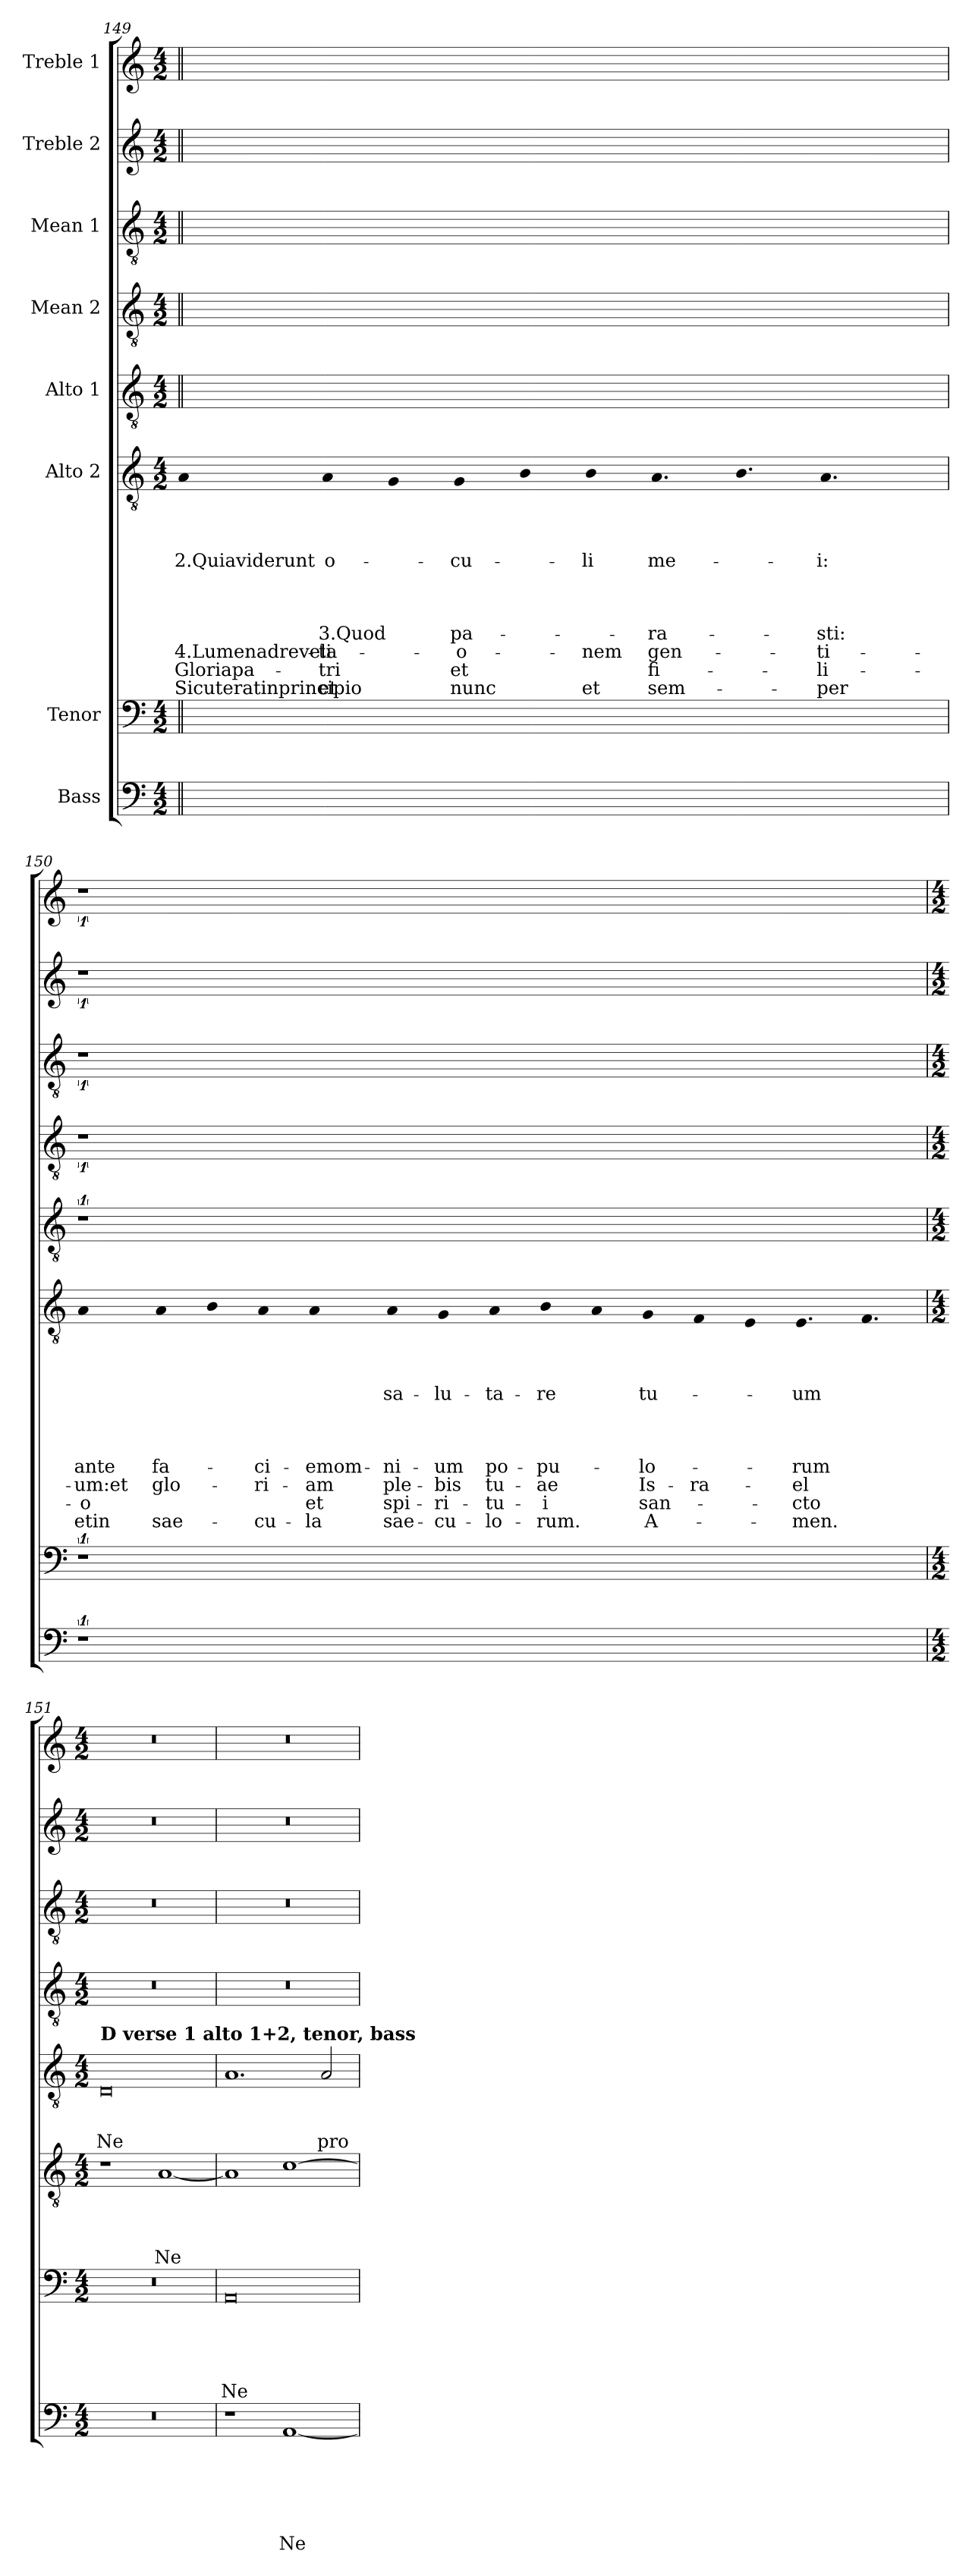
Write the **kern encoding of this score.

**kern	**text	**text	**text	**text	**text	**text	**kern	**text	**text	**text	**text	**text	**kern	**text	**text	**text	**text	**text	**text	**text	**text	**text	**text	**text	**kern	**text	**text	**text	**kern	**kern	**kern	**kern
*part8	*part8	*part8	*part8	*part8	*part8	*part8	*part7	*part7	*part7	*part7	*part7	*part7	*part6	*part6	*part6	*part6	*part6	*part6	*part6	*part6	*part6	*part6	*part6	*part6	*part5	*part5	*part5	*part5	*part4	*part3	*part2	*part1
*staff8	*staff8	*staff8	*staff8	*staff8	*staff8	*staff8	*staff7	*staff7	*staff7	*staff7	*staff7	*staff7	*staff6	*staff6	*staff6	*staff6	*staff6	*staff6	*staff6	*staff6	*staff6	*staff6	*staff6	*staff6	*staff5	*staff5	*staff5	*staff5	*staff4	*staff3	*staff2	*staff1
*I"Bass	*	*	*	*	*	*	*I"Tenor	*	*	*	*	*	*I"Alto 2	*	*	*	*	*	*	*	*	*	*	*	*I"Alto 1	*	*	*	*I"Mean 2	*I"Mean 1	*I"Treble 2	*I"Treble 1
!!LO:LB:g=z
*clefF4	*	*	*	*	*	*	*clefF4	*	*	*	*	*	*clefGv2	*	*	*	*	*	*	*	*	*	*	*	*clefGv2	*	*	*	*clefGv2	*clefGv2	*clefG2	*clefG2
*k[]	*	*	*	*	*	*	*k[]	*	*	*	*	*	*k[]	*	*	*	*	*	*	*	*	*	*	*	*k[]	*	*	*	*k[]	*k[]	*k[]	*k[]
*C:	*	*	*	*	*	*	*C:	*	*	*	*	*	*C:	*	*	*	*	*	*	*	*	*	*	*	*C:	*	*	*	*C:	*C:	*C:	*C:
*M4/2	*	*	*	*	*	*	*M4/2	*	*	*	*	*	*M4/2	*	*	*	*	*	*	*	*	*	*	*	*M4/2	*	*	*	*M4/2	*M4/2	*M4/2	*M4/2
=149	=149	=149	=149	=149	=149	=149	=149	=149	=149	=149	=149	=149	=149	=149	=149	=149	=149	=149	=149	=149	=149	=149	=149	=149	=149	=149	=149	=149	=149	=149	=149	=149
!	!	!	!	!	!	!	!	!	!	!	!	!	!LO:N:head=solid	!	!	!	!	!	!	!	!	!	!	!	!	!	!	!	!	!	!	!
000.r	.	.	.	.	.	.	000.r	.	.	.	.	.	0A	.	.	.	2.Quiaviderunt	.	.	.	.	4.Lumenadrevela-	Gloriapa-	Sicuteratinprincipio	000.r	.	.	.	000.r	000.r	000.r	000.r
!	!	!	!	!	!	!	!	!	!	!	!	!	!LO:N:head=solid	!	!	!	!	!	!	!	!	!	!	!	!	!	!	!	!	!	!	!
.	.	.	.	.	.	.	.	.	.	.	.	.	1A	.	.	.	o-	.	.	.	3.Quod	-ti-	-tri	et	.	.	.	.	.	.	.	.
!	!	!	!	!	!	!	!	!	!	!	!	!	!LO:N:head=solid	!	!	!	!	!	!	!	!	!	!	!	!	!	!	!	!	!	!	!
.	.	.	.	.	.	.	.	.	.	.	.	.	1G	.	.	.	.	.	.	.	.	.	.	.	.	.	.	.	.	.	.	.
!	!	!	!	!	!	!	!	!	!	!	!	!	!LO:N:head=solid	!	!	!	!	!	!	!	!	!	!	!	!	!	!	!	!	!	!	!
.	.	.	.	.	.	.	.	.	.	.	.	.	1G	.	.	.	-cu-	.	.	.	pa-	-o-	et	nunc	.	.	.	.	.	.	.	.
!	!	!	!	!	!	!	!	!	!	!	!	!	!LO:N:head=solid	!	!	!	!	!	!	!	!	!	!	!	!	!	!	!	!	!	!	!
.	.	.	.	.	.	.	.	.	.	.	.	.	1B	.	.	.	.	.	.	.	.	.	.	.	.	.	.	.	.	.	.	.
!	!	!	!	!	!	!	!	!	!	!	!	!	!LO:N:head=solid	!	!	!	!	!	!	!	!	!	!	!	!	!	!	!	!	!	!	!
.	.	.	.	.	.	.	.	.	.	.	.	.	1B	.	.	.	-li	.	.	.	.	-nem	.	et	.	.	.	.	.	.	.	.
!	!	!	!	!	!	!	!	!	!	!	!	!	!LO:N:head=solid	!	!	!	!	!	!	!	!	!	!	!	!	!	!	!	!	!	!	!
.	.	.	.	.	.	.	.	.	.	.	.	.	1.A	.	.	.	me-	.	.	.	-ra-	gen-	fi-	sem-	.	.	.	.	.	.	.	.
!	!	!	!	!	!	!	!	!	!	!	!	!	!LO:N:head=solid	!	!	!	!	!	!	!	!	!	!	!	!	!	!	!	!	!	!	!
.	.	.	.	.	.	.	.	.	.	.	.	.	1.B	.	.	.	.	.	.	.	.	.	.	.	.	.	.	.	.	.	.	.
!	!	!	!	!	!	!	!	!	!	!	!	!	!LO:N:head=solid	!	!	!	!	!	!	!	!	!	!	!	!	!	!	!	!	!	!	!
.	.	.	.	.	.	.	.	.	.	.	.	.	1.A	.	.	.	-i:	.	.	.	-sti:	-ti-	-li-	-per	.	.	.	.	.	.	.	.
.	.	.	.	.	.	.	.	.	.	.	.	.	2ryy	.	.	.	.	.	.	.	.	.	.	.	.	.	.	.	.	.	.	.
=150	=150	=150	=150	=150	=150	=150	=150	=150	=150	=150	=150	=150	=150	=150	=150	=150	=150	=150	=150	=150	=150	=150	=150	=150	=150	=150	=150	=150	=150	=150	=150	=150
!	!	!	!	!	!	!	!	!	!	!	!	!	!LO:N:head=solid	!	!	!	!	!	!	!	!	!	!	!	!	!	!	!	!	!	!	!
1%18r	.	.	.	.	.	.	1%18r	.	.	.	.	.	0A	.	.	.	.	.	.	.	ante	-um:et	-o	etin	1%18r	.	.	.	1%18r	1%18r	1%18r	1%18r
!	!	!	!	!	!	!	!	!	!	!	!	!	!LO:N:head=solid	!	!	!	!	!	!	!	!	!	!	!	!	!	!	!	!	!	!	!
.	.	.	.	.	.	.	.	.	.	.	.	.	1A	.	.	.	.	.	.	.	fa-	glo-	.	sae-	.	.	.	.	.	.	.	.
!	!	!	!	!	!	!	!	!	!	!	!	!	!LO:N:head=solid	!	!	!	!	!	!	!	!	!	!	!	!	!	!	!	!	!	!	!
.	.	.	.	.	.	.	.	.	.	.	.	.	1B	.	.	.	.	.	.	.	.	.	.	.	.	.	.	.	.	.	.	.
!	!	!	!	!	!	!	!	!	!	!	!	!	!LO:N:head=solid	!	!	!	!	!	!	!	!	!	!	!	!	!	!	!	!	!	!	!
.	.	.	.	.	.	.	.	.	.	.	.	.	1A	.	.	.	.	.	.	.	-ci-	-ri-	.	-cu-	.	.	.	.	.	.	.	.
!	!	!	!	!	!	!	!	!	!	!	!	!	!LO:N:head=solid	!	!	!	!	!	!	!	!	!	!	!	!	!	!	!	!	!	!	!
.	.	.	.	.	.	.	.	.	.	.	.	.	0A	.	.	.	.	.	.	.	-emom-	-am	et	-la	.	.	.	.	.	.	.	.
!	!	!	!	!	!	!	!	!	!	!	!	!	!LO:N:head=solid	!	!	!	!	!	!	!	!	!	!	!	!	!	!	!	!	!	!	!
.	.	.	.	.	.	.	.	.	.	.	.	.	1A	.	.	.	sa-	.	.	.	-ni-	ple-	spi-	sae-	.	.	.	.	.	.	.	.
!	!	!	!	!	!	!	!	!	!	!	!	!	!LO:N:head=solid	!	!	!	!	!	!	!	!	!	!	!	!	!	!	!	!	!	!	!
.	.	.	.	.	.	.	.	.	.	.	.	.	1G	.	.	.	-lu-	.	.	.	-um	-bis	-ri-	-cu-	.	.	.	.	.	.	.	.
!	!	!	!	!	!	!	!	!	!	!	!	!	!LO:N:head=solid	!	!	!	!	!	!	!	!	!	!	!	!	!	!	!	!	!	!	!
.	.	.	.	.	.	.	.	.	.	.	.	.	1A	.	.	.	-ta-	.	.	.	po-	tu-	-tu-	-lo-	.	.	.	.	.	.	.	.
!	!	!	!	!	!	!	!	!	!	!	!	!	!LO:N:head=solid	!	!	!	!	!	!	!	!	!	!	!	!	!	!	!	!	!	!	!
.	.	.	.	.	.	.	.	.	.	.	.	.	1B	.	.	.	-re	.	.	.	-pu-	-ae	-i	-rum.	.	.	.	.	.	.	.	.
!	!	!	!	!	!	!	!	!	!	!	!	!	!LO:N:head=solid	!	!	!	!	!	!	!	!	!	!	!	!	!	!	!	!	!	!	!
.	.	.	.	.	.	.	.	.	.	.	.	.	1A	.	.	.	.	.	.	.	.	.	.	.	.	.	.	.	.	.	.	.
!	!	!	!	!	!	!	!	!	!	!	!	!	!LO:N:head=solid	!	!	!	!	!	!	!	!	!	!	!	!	!	!	!	!	!	!	!
.	.	.	.	.	.	.	.	.	.	.	.	.	1G	.	.	.	tu-	.	.	.	-lo-	Is-	san-	A-	.	.	.	.	.	.	.	.
!	!	!	!	!	!	!	!	!	!	!	!	!	!LO:N:head=solid	!	!	!	!	!	!	!	!	!	!	!	!	!	!	!	!	!	!	!
.	.	.	.	.	.	.	.	.	.	.	.	.	1F	.	.	.	.	.	.	.	.	-ra-	.	.	.	.	.	.	.	.	.	.
!	!	!	!	!	!	!	!	!	!	!	!	!	!LO:N:head=solid	!	!	!	!	!	!	!	!	!	!	!	!	!	!	!	!	!	!	!
.	.	.	.	.	.	.	.	.	.	.	.	.	1E	.	.	.	.	.	.	.	.	.	.	.	.	.	.	.	.	.	.	.
!	!	!	!	!	!	!	!	!	!	!	!	!	!LO:N:head=solid	!	!	!	!	!	!	!	!	!	!	!	!	!	!	!	!	!	!	!
.	.	.	.	.	.	.	.	.	.	.	.	.	1.E	.	.	.	-um	.	.	.	-rum	-el	-cto	-men.	.	.	.	.	.	.	.	.
!	!	!	!	!	!	!	!	!	!	!	!	!	!LO:N:head=solid	!	!	!	!	!	!	!	!	!	!	!	!	!	!	!	!	!	!	!
.	.	.	.	.	.	.	.	.	.	.	.	.	1.F	.	.	.	.	.	.	.	.	.	.	.	.	.	.	.	.	.	.	.
!!LO:LB:g=z
=151	=151	=151	=151	=151	=151	=151	=151	=151	=151	=151	=151	=151	=151	=151	=151	=151	=151	=151	=151	=151	=151	=151	=151	=151	=151	=151	=151	=151	=151	=151	=151	=151
*M4/2	*	*	*	*	*	*	*M4/2	*	*	*	*	*	*M4/2	*	*	*	*	*	*	*	*	*	*	*	*M4/2	*	*	*	*M4/2	*M4/2	*M4/2	*M4/2
!	!	!	!	!	!	!	!	!	!	!	!	!	!	!	!	!	!	!	!	!	!	!	!	!	!LO:TX:a:B:t=D verse 1 alto 1+2, tenor, bass	!	!	!	!	!	!	!
0r	.	.	.	.	.	.	0r	.	.	.	.	.	1r	.	.	.	.	.	.	.	.	.	.	.	0D	.	.	Ne	0r	0r	0r	0r
.	.	.	.	.	.	.	.	.	.	.	.	.	[1A	.	.	.	Ne	.	.	.	.	.	.	.	.	.	.	.	.	.	.	.
=152	=152	=152	=152	=152	=152	=152	=152	=152	=152	=152	=152	=152	=152	=152	=152	=152	=152	=152	=152	=152	=152	=152	=152	=152	=152	=152	=152	=152	=152	=152	=152	=152
1r	.	.	.	.	.	.	0AA	.	.	.	.	Ne	1A]	.	.	.	.	.	.	.	.	.	.	.	1.A	.	.	.	0r	0r	0r	0r
[1AA	.	.	.	.	.	Ne	.	.	.	.	.	.	[1c	.	.	.	.	.	.	.	.	.	.	.	.	.	.	.	.	.	.	.
.	.	.	.	.	.	.	.	.	.	.	.	.	.	.	.	.	.	.	.	.	.	.	.	.	2A/	.	.	pro-	.	.	.	.
=	=	=	=	=	=	=	=	=	=	=	=	=	=	=	=	=	=	=	=	=	=	=	=	=	=	=	=	=	=	=	=	=
*-	*-	*-	*-	*-	*-	*-	*-	*-	*-	*-	*-	*-	*-	*-	*-	*-	*-	*-	*-	*-	*-	*-	*-	*-	*-	*-	*-	*-	*-	*-	*-	*-
